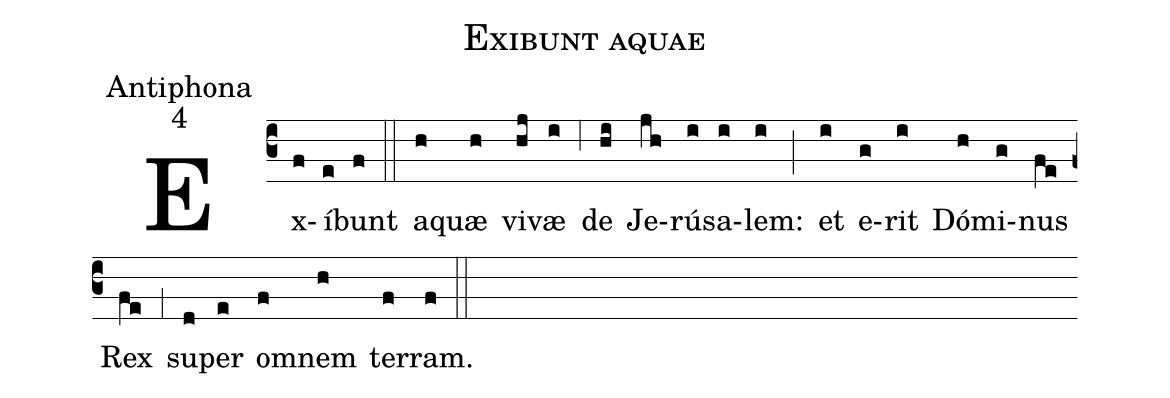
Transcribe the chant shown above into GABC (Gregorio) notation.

name:Exibunt aquae;
office-part:Antiphona;
mode:4;
%%
(c3) Ex(f)í(e)bunt(f) (::)
a(h)quæ(h) vi(hj)væ(i) (,6) de(hi) Je(jh)rú(i)sa(i)lem:(i) (;) et(i) e(g)rit(i) Dó(h)mi(g)nus(fe) Rex(fe) (,1) su(d)per(e) o(f)mnem(h) ter(f)ram.(f) (::)
